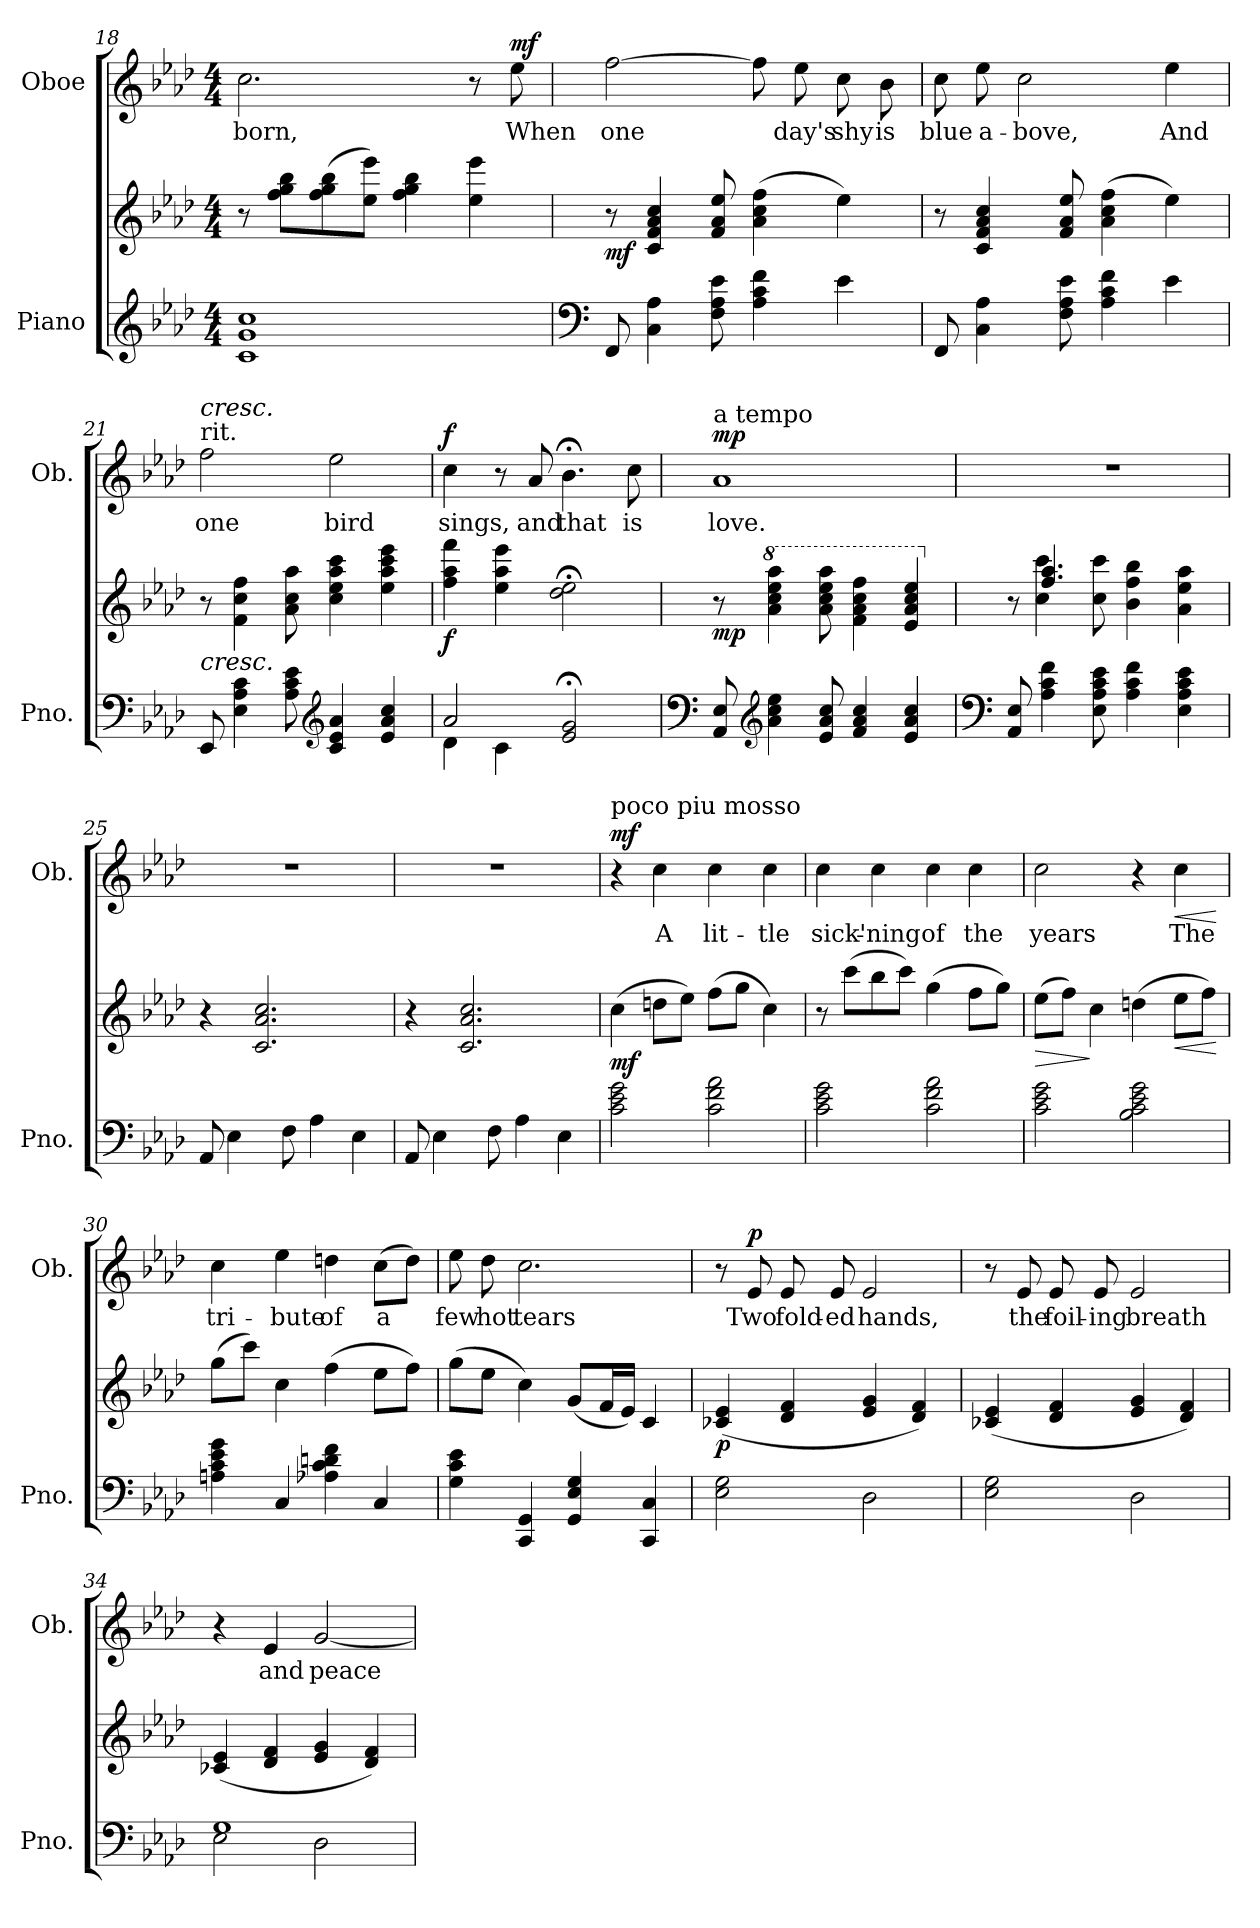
**kern	**kern	**dynam	**kern	**text	**dynam
*part2	*part2	*part2	*part1	*part1	*part1
*staff3	*staff2	*staff2/3	*staff1	*staff1	*staff1
*I"Piano	*	*	*I"Oboe	*	*
*I'Pno.	*	*	*I'Ob.	*	*
*clefG2	*clefG2	*	*clefG2	*	*
*k[b-e-a-d-]	*k[b-e-a-d-]	*	*k[b-e-a-d-]	*	*
*M4/4	*M4/4	*	*M4/4	*	*
=18	=18	=18	=18	=18	=18
!	!	!	!	!LO:LY:b	!
1c 1g 1cc	8r	.	2.cc\	born,	.
.	8ff\ 8gg\ 8bb-\L	.	.	.	.
.	(8ff\ 8gg\ 8bb-\	.	.	.	.
.	8ee-\ 8eee-\J)	.	.	.	.
.	4ff\ 4gg\ 4bb-\	.	.	.	.
.	4ee-\ 4eee-\	.	8r	.	.
!	!	!	!	!LO:LY:b	!LO:DY:a
.	.	.	8ee-\	When	mf
=19	=19	=19	=19	=19	=19
*clefF4	*	*	*	*	*
!	!	!LO:DY:b	!	!LO:LY:b	!
8FF/	8r	mf	[2ff\	one	.
4C\ 4A-\	4c/ 4f/ 4a-/ 4cc/	.	.	.	.
8F\ 8A-\ 8e-\	8f/ 8a-/ 8ee-/	.	.	.	.
4A-\ 4c\ 4f\	(4a-\ 4cc\ 4ff\	.	8ff\]	.	.
!	!	!	!	!LO:LY:b	!
.	.	.	8ee-\	day's	.
!	!	!	!	!LO:LY:b	!
4e-\	4ee-\)	.	8cc\	shy	.
!	!	!	!	!LO:LY:b	!
.	.	.	8b-\	is	.
=20	=20	=20	=20	=20	=20
!	!	!	!	!LO:LY:b	!
8FF/	8r	.	8cc\	blue	.
!	!	!	!	!LO:LY:b	!
4C\ 4A-\	4c/ 4f/ 4a-/ 4cc/	.	8ee-\	a-	.
!	!	!	!	!LO:LY:b	!
.	.	.	2cc\	-bove,	.
8F\ 8A-\ 8e-\	8f/ 8a-/ 8ee-/	.	.	.	.
4A-\ 4c\ 4f\	(4a-\ 4cc\ 4ff\	.	.	.	.
!	!	!	!	!LO:LY:b	!
4e-\	4ee-\)	.	4ee-\	And	.
!!LO:LB:g=z
=21	=21	=21	=21	=21	=21
!	!	!	!LO:TX:a:t=rit.	!	!
!	!	!	!LO:TX:a:i:t=cresc.	!	!
!	!LO:TX:b:i:t=cresc.	!	!	!	!
!	!	!	!	!LO:LY:b	!
8EE-/	8r	.	2ff\	one	.
4E-\ 4A-\ 4c\	4f\ 4cc\ 4ff\	.	.	.	.
8A-\ 8c\ 8e-\	8a-\ 8cc\ 8aa-\	.	.	.	.
*clefG2	*	*	*	*	*
!	!	!	!	!LO:LY:b	!
4c/ 4e-/ 4a-/	4cc\ 4ee-\ 4aa-\ 4ccc\	.	2ee-\	bird	.
4e-/ 4a-/ 4cc/	4ee-\ 4aa-\ 4ccc\ 4eee-\	.	.	.	.
=22	=22	=22	=22	=22	=22
*^	*	*	*	*	*
!	!	!	!LO:DY:b	!	!LO:LY:b	!LO:DY:a
2a-/	4d-\	4ff\ 4aa-\ 4fff\	f	4cc\	sings,	f
.	4c\	4ee-\ 4aa-\ 4eee-\	.	8r	.	.
!	!	!	!	!	!LO:LY:b	!
.	.	.	.	8a-/	and	.
!	!	!	!	!	!LO:LY:b	!
2e-/;< 2g/;<	2ryy	2dd-\;< 2ee-\;<	.	4.b-;<\	that	.
!	!	!	!	!	!LO:LY:b	!
.	.	.	.	8cc\	is	.
*v	*v	*	*	*	*	*
=23	=23	=23	=23	=23	=23
*clefF4	*	*	*	*	*
!	!	!	!LO:TX:a:t=a tempo	!	!
!	!	!LO:DY:b	!	!LO:LY:b	!LO:DY:a
8AA-/ 8E-/	8r	mp	1a-	love.	mp
*clefG2	*	*	*	*	*
*	*8va	*	*	*	*
4a-\ 4cc\ 4ee-\	4aa-\ 4ccc\ 4eee-\ 4aaa-\	.	.	.	.
8e-/ 8a-/ 8cc/	8aa-\ 8ccc\ 8eee-\ 8aaa-\	.	.	.	.
4f/ 4a-/ 4cc/	4ff\ 4aa-\ 4ccc\ 4fff\	.	.	.	.
4e-/ 4a-/ 4cc/	4ee-/ 4aa-/ 4ccc/ 4eee-/	.	.	.	.
=24	=24	=24	=24	=24	=24
*clefF4	*	*	*	*	*
*	*X8va	*	*	*	*
*	*^	*	*	*	*
8AA-/ 8E-/	8r	8ryy	.	1r	.	.
4A-\ 4c\ 4f\	4.ff/ 4.aa-/	4cc\ 4ccc\	.	.	.	.
8E-\ 8A-\ 8c\ 8e-\	.	8cc\ 8ccc\	.	.	.	.
4A-\ 4c\ 4f\	4b-\ 4ff\ 4bb-\	2ryy	.	.	.	.
4E-\ 4A-\ 4c\ 4e-\	4a-\ 4ee-\ 4aa-\	.	.	.	.	.
*	*v	*v	*	*	*	*
!!LO:PB:g=z
=25	=25	=25	=25	=25	=25
8AA-/	4r	.	1r	.	.
4E-\	.	.	.	.	.
.	2.c/ 2.a-/ 2.cc/	.	.	.	.
8F\	.	.	.	.	.
4A-\	.	.	.	.	.
4E-\	.	.	.	.	.
=26	=26	=26	=26	=26	=26
8AA-/	4r	.	1r	.	.
4E-\	.	.	.	.	.
.	2.c/ 2.a-/ 2.cc/	.	.	.	.
8F\	.	.	.	.	.
4A-\	.	.	.	.	.
4E-\	.	.	.	.	.
=27	=27	=27	=27	=27	=27
!	!	!	!LO:TX:a:t=poco piu mosso	!	!
!	!	!LO:DY:b	!	!	!LO:DY:a
2c\ 2e-\ 2g\	(4cc\	mf	4r	.	mf
!	!	!	!	!LO:LY:b	!
.	8ddn\L	.	4cc\	A	.
.	8ee-\J)	.	.	.	.
!	!	!	!	!LO:LY:b	!
2c\ 2f\ 2a-\	(8ff\L	.	4cc\	lit-	.
.	8gg\J	.	.	.	.
!	!	!	!	!LO:LY:b	!
.	4cc\)	.	4cc\	-tle	.
=28	=28	=28	=28	=28	=28
!	!	!	!	!LO:LY:b	!
2c\ 2e-\ 2g\	8r	.	4cc\	sick'-	.
.	(8ccc\L	.	.	.	.
!	!	!	!	!LO:LY:b	!
.	8bb-\	.	4cc\	-ning	.
.	8ccc\J)	.	.	.	.
!	!	!	!	!LO:LY:b	!
2c\ 2f\ 2a-\	(4gg\	.	4cc\	of	.
!	!	!	!	!LO:LY:b	!
.	8ff\L	.	4cc\	the	.
.	8gg\J)	.	.	.	.
=29	=29	=29	=29	=29	=29
!	!	!LO:HP:b	!	!LO:LY:b	!
2c\ 2e-\ 2g\	(8ee-\L	>	2cc\	years	.
.	8ff\J)	.	.	.	.
.	4cc\	]	.	.	.
2B-\ 2c\ 2e-\ 2g\	(4ddn\	.	4r	.	.
!	!	!LO:HP:b	!	!LO:LY:b	!LO:HP:b
.	8ee-\L	<	4cc\	The	<
.	8ff\J)	.	.	.	.
.	.	[	.	.	[
!!LO:LB:g=z
=30	=30	=30	=30	=30	=30
!	!	!	!	!LO:LY:b	!
4An\ 4c\ 4e-\ 4g\	(8gg\L	.	4cc\	tri-	.
.	8ccc\J)	.	.	.	.
!	!	!	!	!LO:LY:b	!
4C/	4cc\	.	4ee-\	-bute	.
!	!	!	!	!LO:LY:b	!
4A-X\ 4c\ 4dn\ 4f\	(4ff\	.	4ddn\	of	.
!	!	!	!	!LO:LY:b	!
4C/	8ee-\L	.	(8cc\L	a	.
.	8ff\J)	.	8dd\J)	.	.
=31	=31	=31	=31	=31	=31
!	!	!	!	!LO:LY:b	!
4G\ 4c\ 4e-\	(8gg\L	.	8ee-\	few	.
!	!	!	!	!LO:LY:b	!
.	8ee-\J	.	8dd-\	hot	.
!	!	!	!	!LO:LY:b	!
4CC/ 4GG/	4cc\)	.	2.cc\	tears	.
4GG/ 4E-/ 4G/	(8g/L	.	.	.	.
.	16f/L	.	.	.	.
.	16e-/JJ)	.	.	.	.
4CC/ 4C/	4c/	.	.	.	.
=32	=32	=32	=32	=32	=32
!	!	!LO:DY:b	!	!	!
2E-\ 2G\	(4c-X/ 4e-/	p	8r	.	.
!	!	!	!	!LO:LY:b	!LO:DY:a
.	.	.	8e-/	Two	p
!	!	!	!	!LO:LY:b	!
.	4d-/ 4f/	.	8e-/	fold-	.
!	!	!	!	!LO:LY:b	!
.	.	.	8e-/	-ed	.
!	!	!	!	!LO:LY:b	!
2D-\	4e-/ 4g/	.	2e-/	hands,	.
.	4d-/ 4f/)	.	.	.	.
!!LO:LB:g=z
=33	=33	=33	=33	=33	=33
2E-\ 2G\	(4c-X/ 4e-/	.	8r	.	.
!	!	!	!	!LO:LY:b	!
.	.	.	8e-/	the	.
!	!	!	!	!LO:LY:b	!
.	4d-/ 4f/	.	8e-/	foil-	.
!	!	!	!	!LO:LY:b	!
.	.	.	8e-/	-ing	.
!	!	!	!	!LO:LY:b	!
2D-\	4e-/ 4g/	.	2e-/	breath	.
.	4d-/ 4f/)	.	.	.	.
=34	=34	=34	=34	=34	=34
*^	*	*	*	*	*
1G	2E-\	(4c-X/ 4e-/	.	4r	.	.
!	!	!	!	!	!LO:LY:b	!
.	.	4d-/ 4f/	.	4e-/	and	.
!	!	!	!	!	!LO:LY:b	!
.	2D-\	4e-/ 4g/	.	[2g/	peace	.
.	.	4d-/ 4f/)	.	.	.	.
*v	*v	*	*	*	*	*
=	=	=	=	=	=
*-	*-	*-	*-	*-	*-
